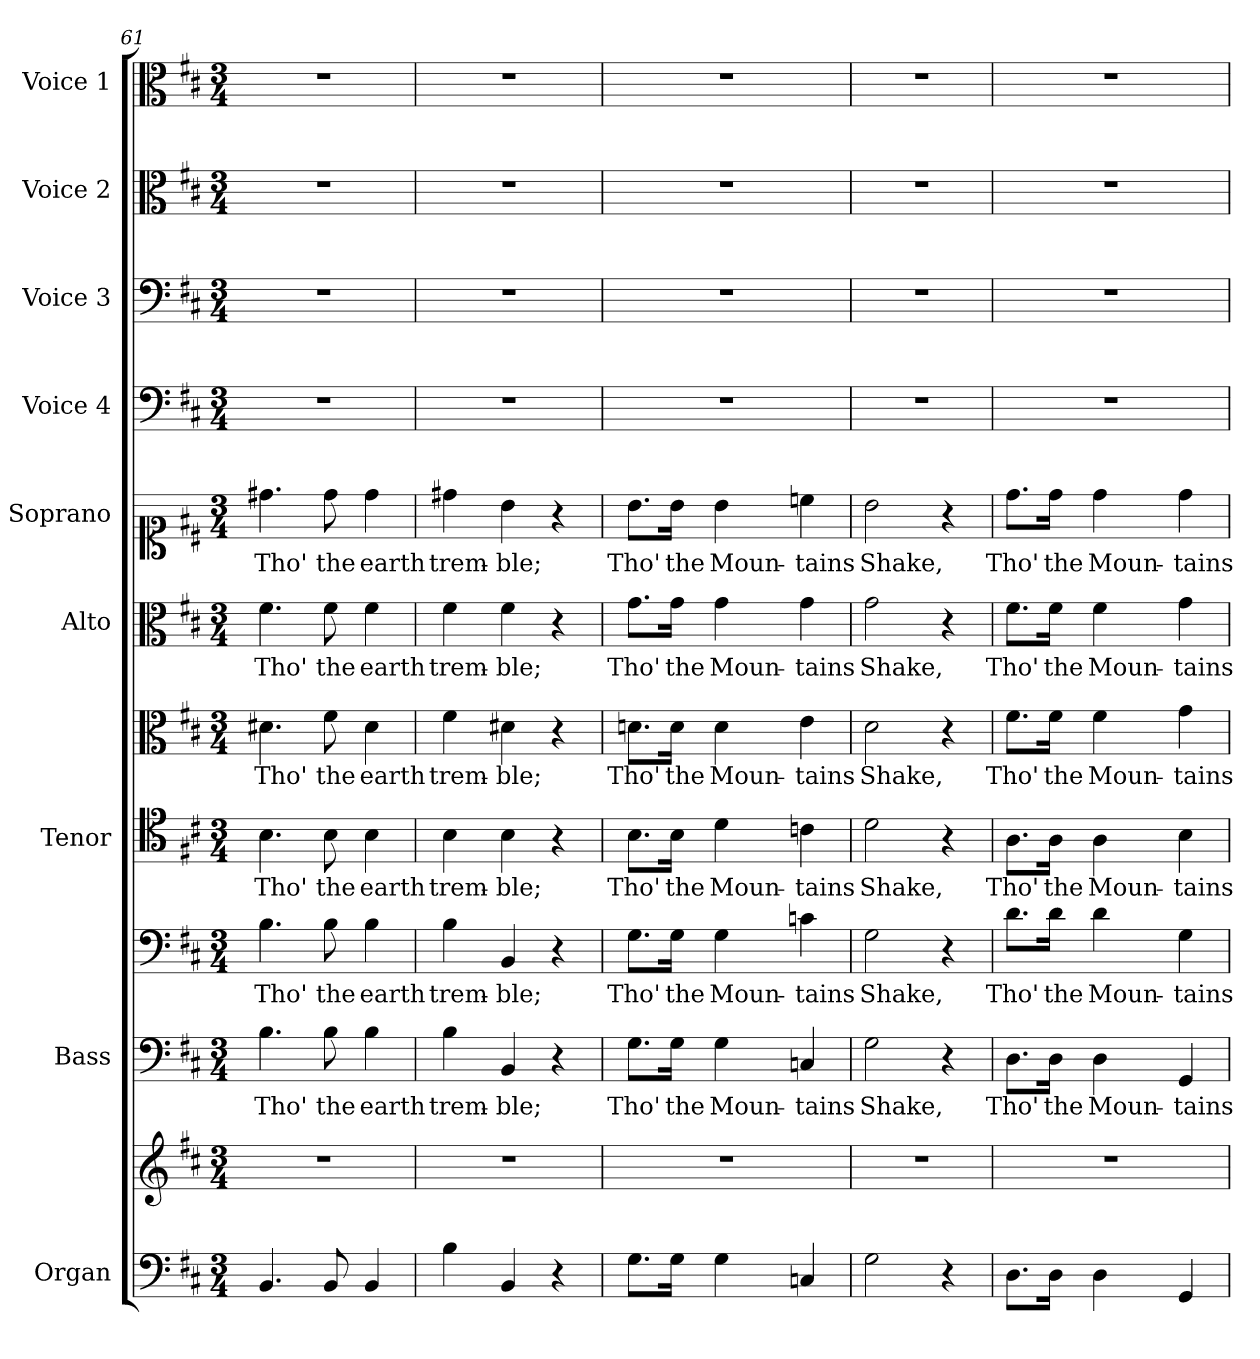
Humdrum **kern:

**kern	**kern	**kern	**text	**kern	**text	**kern	**text	**kern	**text	**kern	**text	**kern	**text	**kern	**kern	**kern	**kern
*part11	*part11	*part10	*part10	*part9	*part9	*part8	*part8	*part7	*part7	*part6	*part6	*part5	*part5	*part4	*part3	*part2	*part1
*staff12	*staff11	*staff10	*staff10	*staff9	*staff9	*staff8	*staff8	*staff7	*staff7	*staff6	*staff6	*staff5	*staff5	*staff4	*staff3	*staff2	*staff1
*I"Organ	*	*I"Bass	*	*	*	*I"Tenor	*	*	*	*I"Alto	*	*I"Soprano	*	*I"Voice 4	*I"Voice 3	*I"Voice 2	*I"Voice 1
*I'Org.	*	*I'B	*	*	*	*I'T	*	*I'A	*	*I'A	*	*I'S	*	*	*	*	*
!!LO:PB:g=z
*clefF4	*clefG2	*clefF4	*	*clefF4	*	*clefC4	*	*clefC3	*	*clefC3	*	*clefC1	*	*clefF4	*clefF4	*clefC3	*clefC3
*k[f#c#]	*k[f#c#]	*k[f#c#]	*	*k[f#c#]	*	*k[f#c#]	*	*k[f#c#]	*	*k[f#c#]	*	*k[f#c#]	*	*k[f#c#]	*k[f#c#]	*k[f#c#]	*k[f#c#]
*D:	*D:	*D:	*	*D:	*	*D:	*	*D:	*	*D:	*	*D:	*	*D:	*D:	*D:	*D:
*M3/4	*M3/4	*M3/4	*	*M3/4	*	*M3/4	*	*M3/4	*	*M3/4	*	*M3/4	*	*M3/4	*M3/4	*M3/4	*M3/4
=61	=61	=61	=61	=61	=61	=61	=61	=61	=61	=61	=61	=61	=61	=61	=61	=61	=61
!	!	!	!LO:LY:b	!	!LO:LY:b	!	!LO:LY:b	!	!LO:LY:b	!	!LO:LY:b	!	!LO:LY:b	!	!	!	!
4.BB/	2.r	4.B\	Tho'	4.B\	Tho'	4.B\	Tho'	4.d#X\	Tho'	4.f#\	Tho'	4.dd#X\	Tho'	2.r	2.r	2.r	2.r
!	!	!	!LO:LY:b	!	!LO:LY:b	!	!LO:LY:b	!	!LO:LY:b	!	!LO:LY:b	!	!LO:LY:b	!	!	!	!
8BB/	.	8B\	the	8B\	the	8B\	the	8f#\	the	8f#\	the	8dd#\	the	.	.	.	.
!	!	!	!LO:LY:b	!	!LO:LY:b	!	!LO:LY:b	!	!LO:LY:b	!	!LO:LY:b	!	!LO:LY:b	!	!	!	!
4BB/	.	4B\	earth	4B\	earth	4B\	earth	4d#\	earth	4f#\	earth	4dd#\	earth	.	.	.	.
=62	=62	=62	=62	=62	=62	=62	=62	=62	=62	=62	=62	=62	=62	=62	=62	=62	=62
!	!	!	!LO:LY:b	!	!LO:LY:b	!	!LO:LY:b	!	!LO:LY:b	!	!LO:LY:b	!	!LO:LY:b	!	!	!	!
4B\	2.r	4B\	trem-	4B\	trem-	4B\	trem-	4f#\	trem-	4f#\	trem-	4dd#X\	trem-	2.r	2.r	2.r	2.r
!	!	!	!LO:LY:b	!	!LO:LY:b	!	!LO:LY:b	!	!LO:LY:b	!	!LO:LY:b	!	!LO:LY:b	!	!	!	!
4BB/	.	4BB/	-ble;	4BB/	-ble;	4B\	-ble;	4d#X\	-ble;	4f#\	-ble;	4b\	-ble;	.	.	.	.
4r	.	4r	.	4r	.	4r	.	4r	.	4r	.	4r	.	.	.	.	.
=63	=63	=63	=63	=63	=63	=63	=63	=63	=63	=63	=63	=63	=63	=63	=63	=63	=63
!	!	!	!LO:LY:b	!	!LO:LY:b	!	!LO:LY:b	!	!LO:LY:b	!	!LO:LY:b	!	!LO:LY:b	!	!	!	!
8.G\L	2.r	8.G\L	Tho'	8.G\L	Tho'	8.B\L	Tho'	8.dn\L	Tho'	8.g\L	Tho'	8.b\L	Tho'	2.r	2.r	2.r	2.r
!	!	!	!LO:LY:b	!	!LO:LY:b	!	!LO:LY:b	!	!LO:LY:b	!	!LO:LY:b	!	!LO:LY:b	!	!	!	!
16G\Jk	.	16G\Jk	the	16G\Jk	the	16B\Jk	the	16d\Jk	the	16g\Jk	the	16b\Jk	the	.	.	.	.
!	!	!	!LO:LY:b	!	!LO:LY:b	!	!LO:LY:b	!	!LO:LY:b	!	!LO:LY:b	!	!LO:LY:b	!	!	!	!
4G\	.	4G\	Moun-	4G\	Moun-	4d\	Moun-	4d\	Moun-	4g\	Moun-	4b\	Moun-	.	.	.	.
!	!	!	!LO:LY:b	!	!LO:LY:b	!	!LO:LY:b	!	!LO:LY:b	!	!LO:LY:b	!	!LO:LY:b	!	!	!	!
4Cn/	.	4Cn/	-tains	4cn\	-tains	4cn\	-tains	4e\	-tains	4g\	-tains	4ccn\	-tains	.	.	.	.
=64	=64	=64	=64	=64	=64	=64	=64	=64	=64	=64	=64	=64	=64	=64	=64	=64	=64
!	!	!	!LO:LY:b	!	!LO:LY:b	!	!LO:LY:b	!	!LO:LY:b	!	!LO:LY:b	!	!LO:LY:b	!	!	!	!
2G\	2.r	2G\	Shake,	2G\	Shake,	2d\	Shake,	2d\	Shake,	2g\	Shake,	2b\	Shake,	2.r	2.r	2.r	2.r
4r	.	4r	.	4r	.	4r	.	4r	.	4r	.	4r	.	.	.	.	.
=65	=65	=65	=65	=65	=65	=65	=65	=65	=65	=65	=65	=65	=65	=65	=65	=65	=65
!	!	!	!LO:LY:b	!	!LO:LY:b	!	!LO:LY:b	!	!LO:LY:b	!	!LO:LY:b	!	!LO:LY:b	!	!	!	!
8.D\L	2.r	8.D\L	Tho'	8.d\L	Tho'	8.A\L	Tho'	8.f#\L	Tho'	8.f#\L	Tho'	8.dd\L	Tho'	2.r	2.r	2.r	2.r
!	!	!	!LO:LY:b	!	!LO:LY:b	!	!LO:LY:b	!	!LO:LY:b	!	!LO:LY:b	!	!LO:LY:b	!	!	!	!
16D\Jk	.	16D\Jk	the	16d\Jk	the	16A\Jk	the	16f#\Jk	the	16f#\Jk	the	16dd\Jk	the	.	.	.	.
!	!	!	!LO:LY:b	!	!LO:LY:b	!	!LO:LY:b	!	!LO:LY:b	!	!LO:LY:b	!	!LO:LY:b	!	!	!	!
4D\	.	4D\	Moun-	4d\	Moun-	4A\	Moun-	4f#\	Moun-	4f#\	Moun-	4dd\	Moun-	.	.	.	.
!	!	!	!LO:LY:b	!	!LO:LY:b	!	!LO:LY:b	!	!LO:LY:b	!	!LO:LY:b	!	!LO:LY:b	!	!	!	!
4GG/	.	4GG/	-tains	4G\	-tains	4B\	-tains	4g\	-tains	4g\	-tains	4dd\	-tains	.	.	.	.
=	=	=	=	=	=	=	=	=	=	=	=	=	=	=	=	=	=
*-	*-	*-	*-	*-	*-	*-	*-	*-	*-	*-	*-	*-	*-	*-	*-	*-	*-
